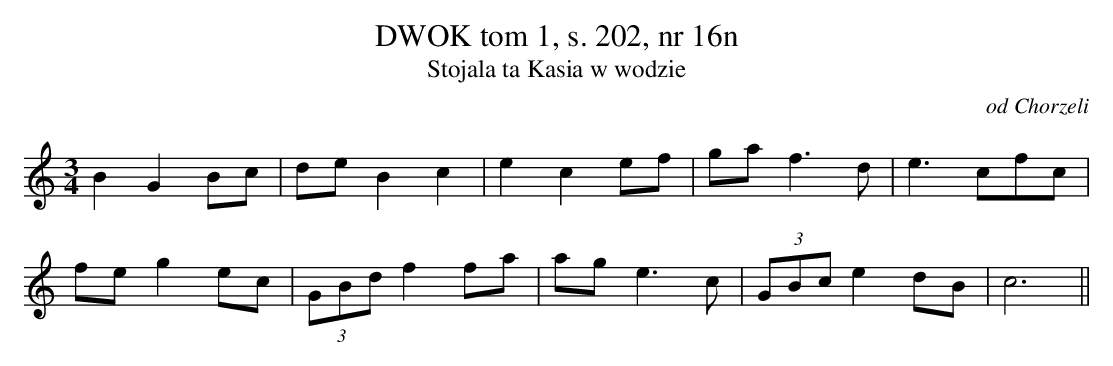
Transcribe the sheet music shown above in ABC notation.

X:1
T:DWOK tom 1, s. 202, nr 16n
T:Stojala ta Kasia w wodzie
O:od Chorzeli
M:3/4
L:1/8
K:C
B2G2Bc | deB2c2 | e2c2ef | gaf3d |e3cfc |
 feg2ec | (3GBdf2fa | age3c |(3GBce2dB | c6||
